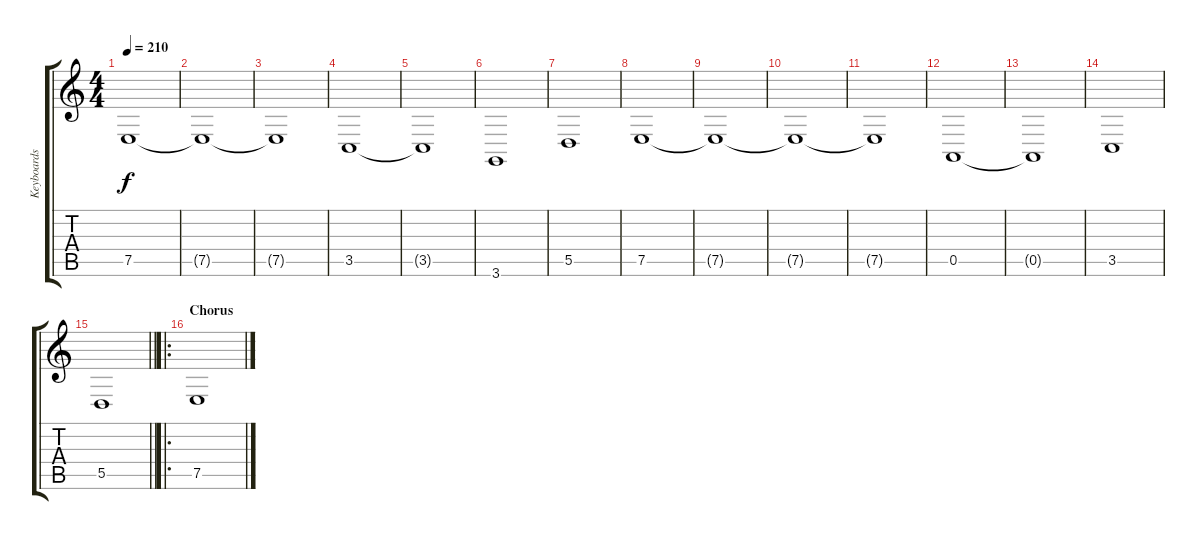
\track ("Keyboards" "Keyboards") {instrument stringensemble1}
\staff {score tabs}
\tuning (E4 B3 G3 D3 A2 E2) {hide}
\ts (4 4)
\tempo 210
\clef g2
\ks c
7.5{t}.1{dy f} |
7.5{t}.1 |
7.5{t}.1 |
3.5.1 |
3.5{t}.1 |
3.6.1 |
5.5.1 |
7.5.1 |
7.5{t}.1 |
7.5{t}.1 |
7.5{t}.1 |
0.5.1 |
0.5{t}.1 |
3.5.1 |
\barLineRight lightlight
5.5.1 |
\ro
\section ("" "Chorus")
7.5.1
